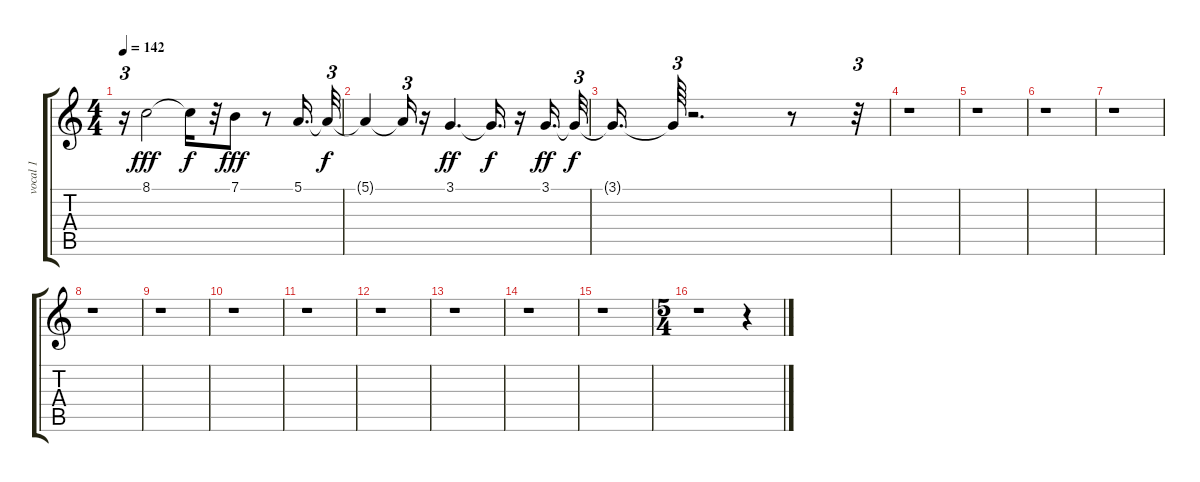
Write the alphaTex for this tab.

\track ("vocal 1" "vocal 1") {instrument lead2sawtooth}
\staff {score tabs}
\tuning (E4 B3 G3 D3 A2 E2) {hide}
\ts (4 4)
\tempo 142
\clef g2
\ks c
r.16{tu (3 2) dy f} 8.1.2{dy fff} 8.1{t}.16{dy f} r.32 7.1.8{dy fff} r.8 5.1.16{d} 5.1{t}.32{tu (3 2) dy f} |
5.1{t}.4 5.1{t}.16{tu (3 2)} r.16 3.1.4{d dy ff} 3.1{t}.16{d dy f} r.16 3.1.16{d dy ff} 3.1{t}.32{tu (3 2) dy f} |
3.1{t}.16{d} 3.1{t}.64{tu (3 2)} r.2{d} r.8 r.32{tu (3 2)} |
r.1 |
r.1 |
r.1 |
r.1 |
r.1 |
r.1 |
r.1 |
r.1 |
r.1 |
r.1 |
r.1 |
r.1 |
\ts (5 4)
r.1 r.4
